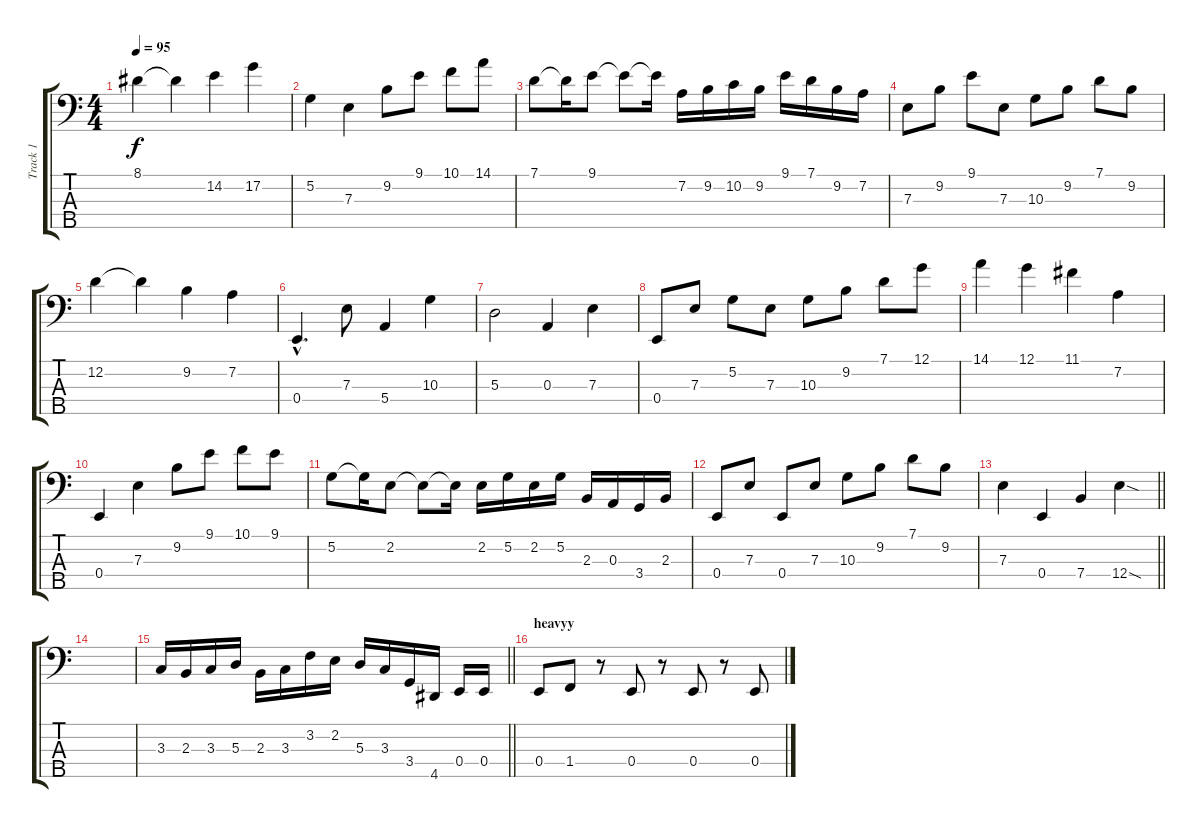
\track ("Track 1" "Track 1") {instrument electricbassfinger}
\staff {score tabs}
\tuning (G2 D2 A1 E1 B0) {hide}
\ts (4 4)
\tempo 95
\clef f4
\ks c
8.1.4{dy f} 8.1{t}.4 14.2.4 17.2.4 |
5.2.4 7.3.4 9.2.8 9.1.8 10.1.8 14.1.8 |
7.1.8 7.1{t}.16 9.1.8 9.1{t}.8 9.1{t}.16 7.2.16 9.2.16 10.2.16 9.2.16 9.1.16 7.1.16 9.2.16 7.2.16 |
7.3.8 9.2.8 9.1.8 7.3.8 10.3.8 9.2.8 7.1.8 9.2.8 |
12.2.4 12.2{t}.4 9.2.4 7.2.4 |
0.4{hac}.4{d} 7.3.8 5.4.4 10.3.4 |
5.3.2 0.3.4 7.3.4 |
0.4.8 7.3.8 5.2.8 7.3.8 10.3.8 9.2.8 7.1.8 12.1.8 |
14.1.4 12.1.4 11.1.4 7.2.4 |
0.4.4 7.3.4 9.2.8 9.1.8 10.1.8 9.1.8 |
5.2.8 5.2{t}.16 2.2.8 2.2{t}.8 2.2{t}.16 2.2.16 5.2.16 2.2.16 5.2.16 2.3.16 0.3.16 3.4.16 2.3.16 |
0.4.8 7.3.8 0.4.8 7.3.8 10.3.8 9.2.8 7.1.8 9.2.8 |
\barLineRight lightlight
7.3.4 0.4.4 7.4.4 12.4{sod}.4 |
|
\barLineRight lightlight
3.3.16 2.3.16 3.3.16 5.3.16 2.3.16 3.3.16 3.2.16 2.2.16 5.3.16 3.3.16 3.4.16 4.5.16 0.4.16 0.4.16 |
\section ("" "heavyy")
0.4.8 1.4.8 r.8 0.4.8 r.8 0.4.8 r.8 0.4.8
